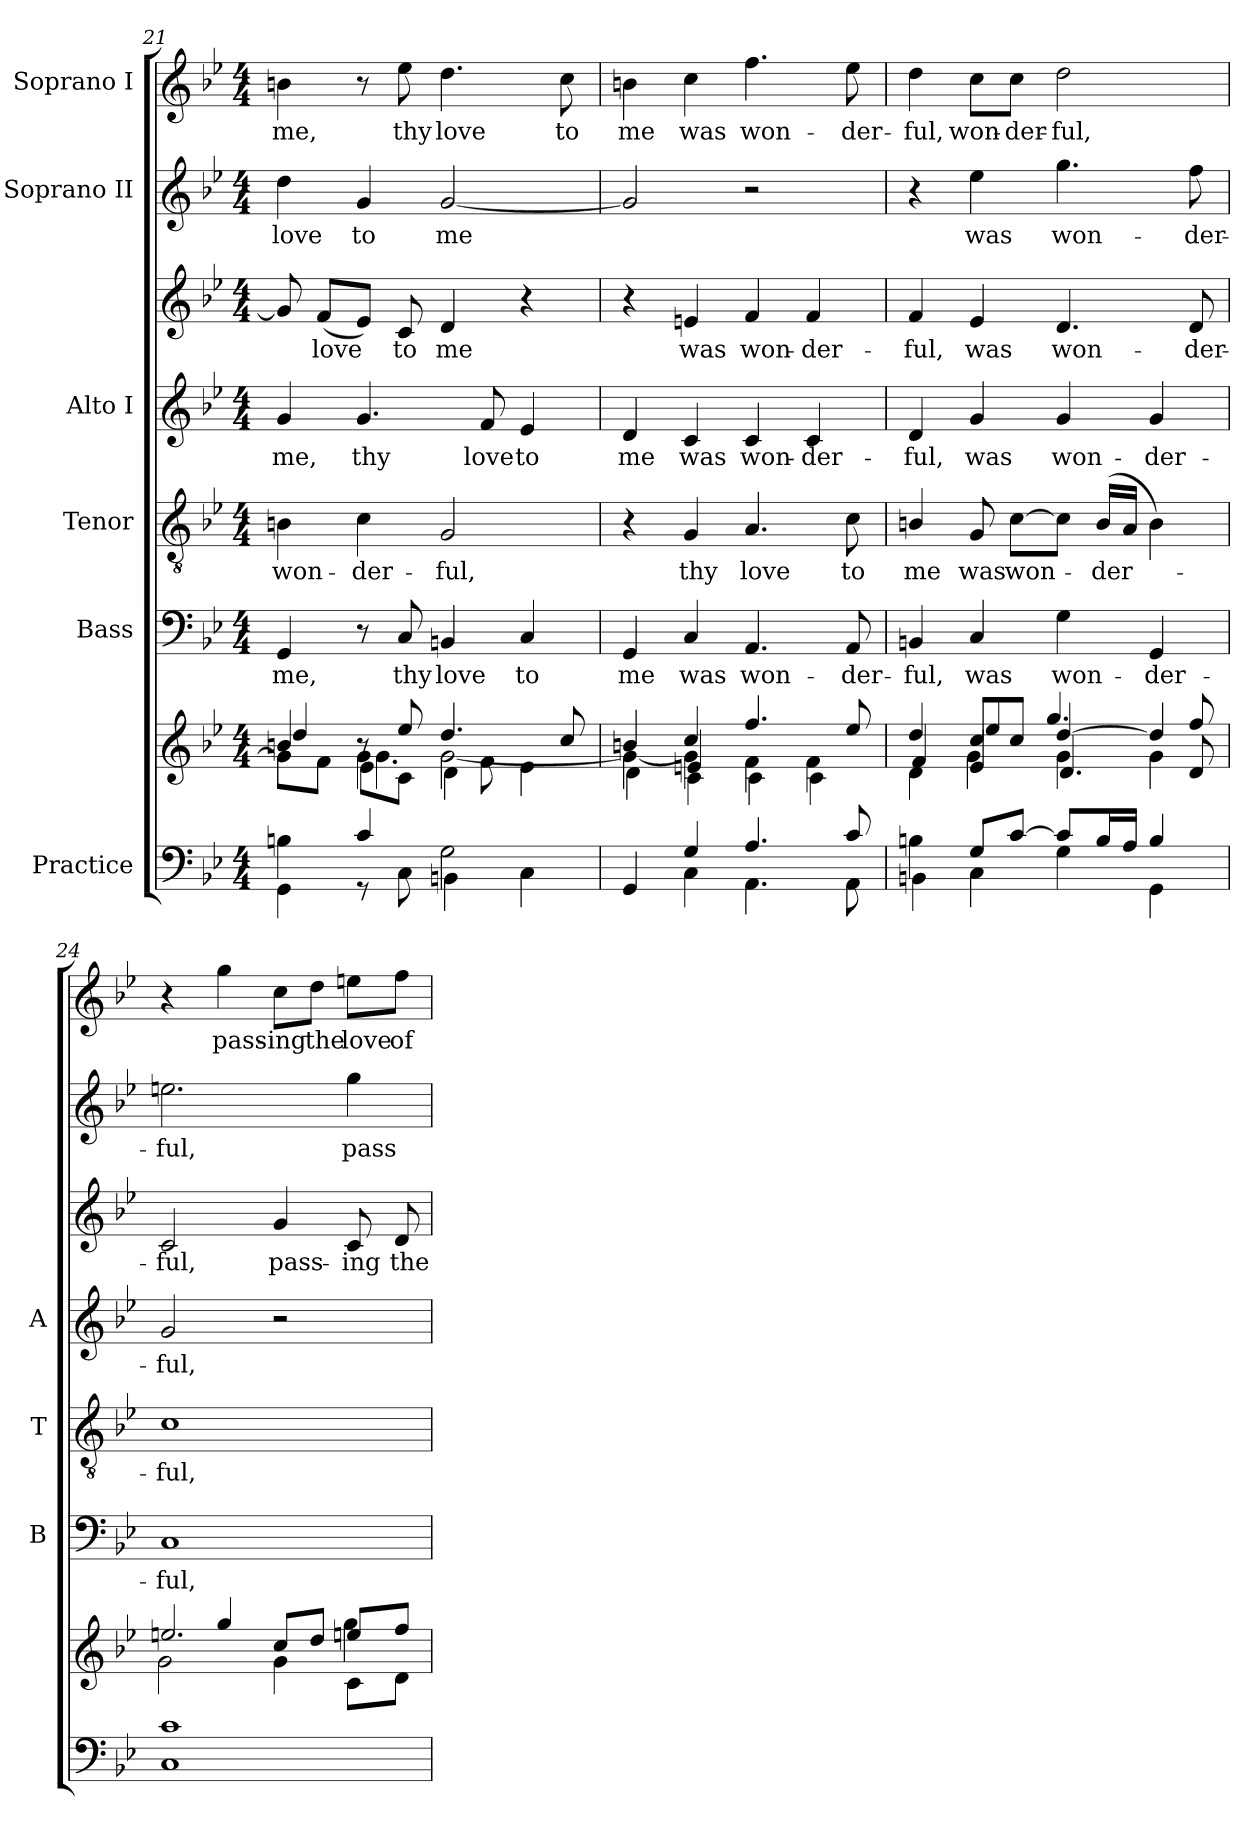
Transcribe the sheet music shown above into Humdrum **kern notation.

**kern	**kern	**kern	**text	**kern	**text	**kern	**text	**kern	**text	**kern	**text	**kern	**text
*part6	*part6	*part5	*part5	*part4	*part4	*part3	*part3	*part3	*part3	*part2	*part2	*part1	*part1
*staff8	*staff7	*staff6	*staff6	*staff5	*staff5	*staff4	*staff4	*staff3	*staff3	*staff2	*staff2	*staff1	*staff1
*I"Practice	*	*I"Bass	*	*I"Tenor	*	*I"Alto I	*	*	*	*I"Soprano II	*	*I"Soprano I	*
*	*	*I'B	*	*I'T	*	*I'A	*	*	*	*	*	*	*
!!LO:LB:g=z
*clefF4	*clefG2	*clefF4	*	*clefGv2	*	*clefG2	*	*clefG2	*	*clefG2	*	*clefG2	*
*k[b-e-]	*k[b-e-]	*k[b-e-]	*	*k[b-e-]	*	*k[b-e-]	*	*k[b-e-]	*	*k[b-e-]	*	*k[b-e-]	*
*B-:	*B-:	*B-:	*	*B-:	*	*B-:	*	*B-:	*	*B-:	*	*B-:	*
*M4/4	*M4/4	*M4/4	*	*M4/4	*	*M4/4	*	*M4/4	*	*M4/4	*	*M4/4	*
=21	=21	=21	=21	=21	=21	=21	=21	=21	=21	=21	=21	=21	=21
*^	*^	*	*	*	*	*	*	*	*	*	*	*	*
*	*	*	*^	*	*	*	*	*	*	*	*	*	*	*	*
*	*	*	*	*^	*	*	*	*	*	*	*	*	*	*	*	*
!	!	!	!	!	!	!	!LO:LY:b	!	!LO:LY:b	!	!LO:LY:b	!	!	!	!LO:LY:b	!	!LO:LY:b
4Bn\	4GG\	4bn/	4dd/	8g\L]	4g	4GG	me,	4Bn	won-	4g	me,	8g]	.	4dd	love	4bn	me,
!	!	!	!	!	!	!	!	!	!	!	!	!	!LO:LY:b	!	!	!	!
.	.	.	.	8f\J	.	.	.	.	.	.	.	(<8fL	love	.	.	.	.
!	!	!	!	!	!	!	!	!	!LO:LY:b	!	!LO:LY:b	!	!	!	!LO:LY:b	!	!
4c/	8r	8r	4g	8e-\L	4.g	8r	.	4c	-der-	4.g	thy	8e-J)	.	4g	to	8r	.
!	!	!	!	!	!	!	!LO:LY:b	!	!	!	!	!	!LO:LY:b	!	!	!	!LO:LY:b
.	8C\	8ee-/	.	8c\J	.	8C	thy	.	.	.	.	8c	to	.	.	8ee-	thy
!	!	!	!	!	!	!	!LO:LY:b	!	!LO:LY:b	!	!	!	!LO:LY:b	!	!LO:LY:b	!	!LO:LY:b
2G\	4BBn\	4.dd/	[2g\	4d\	.	4BBn	love	2G	-ful,	.	.	4d	me	[2g	me	4.dd	love
!	!	!	!	!	!	!	!	!	!	!	!LO:LY:b	!	!	!	!	!	!
.	.	.	.	.	8f\	.	.	.	.	8f	love	.	.	.	.	.	.
!	!	!	!	!	!	!	!LO:LY:b	!	!	!	!LO:LY:b	!	!	!	!	!	!
.	4C\	.	.	4ryy	4e-\	4C	to	.	.	4e-	to	4r	.	.	.	.	.
!	!	!	!	!	!	!	!	!	!	!	!	!	!	!	!	!	!LO:LY:b
.	.	8cc/	.	.	.	.	.	.	.	.	.	.	.	.	.	8cc	to
=22	=22	=22	=22	=22	=22	=22	=22	=22	=22	=22	=22	=22	=22	=22	=22	=22	=22
!	!	!	!	!	!	!	!LO:LY:b	!	!	!	!LO:LY:b	!	!	!	!	!	!LO:LY:b
4ryy	4GG	4bn/	4g_	4ryy	4d	4GG	me	4r	.	4d	-me	4r	.	2g]	.	4bn	me
!	!	!	!	!	!	!	!LO:LY:b	!	!LO:LY:b	!	!LO:LY:b	!	!LO:LY:b	!	!	!	!LO:LY:b
4G	4C\	4cc/	4g]	4en	4c	4C	was	4G	thy	4c	was	4en	was	.	.	4cc	was
!	!	!	!	!	!	!	!LO:LY:b	!	!LO:LY:b	!	!LO:LY:b	!	!LO:LY:b	!	!	!	!LO:LY:b
4.A	4.AA\	4.ff/	2ryy	4f\	4c\	4.AA	won-	4.A	love	4c	won-	4f	won-	2r	.	4.ff	won-
!	!	!	!	!	!	!	!	!	!	!	!LO:LY:b	!	!LO:LY:b	!	!	!	!
.	.	.	.	4f\	4c\	.	.	.	.	4c	-der-	4f	-der-	.	.	.	.
!	!	!	!	!	!	!	!LO:LY:b	!	!LO:LY:b	!	!	!	!	!	!	!	!LO:LY:b
8c	8AA\	8ee-/	.	.	.	8AA	-der-	8c	to	.	.	.	.	.	.	8ee-	-der-
=23	=23	=23	=23	=23	=23	=23	=23	=23	=23	=23	=23	=23	=23	=23	=23	=23	=23
!	!	!	!	!	!	!	!LO:LY:b	!	!LO:LY:b	!	!LO:LY:b	!	!LO:LY:b	!	!	!	!LO:LY:b
4Bn\	4BBn\	4dd/	4ryy	4f	4d	4BBn	-ful,	4Bn/	me	4d	-ful,	4f	-ful,	4r	.	4dd	-ful,
!	!	!	!	!	!	!	!LO:LY:b	!	!LO:LY:b	!	!LO:LY:b	!	!LO:LY:b	!	!LO:LY:b	!	!LO:LY:b
8G/L	4C\	8ccL	4ee-/	4e-	4g	4C	was	8G	was	4g	was	4e-	was	4ee-	was	8cc\L	won-
!	!	!	!	!	!	!	!	!	!LO:LY:b	!	!	!	!	!	!	!	!LO:LY:b
[8c/J	.	8ccJ	.	.	.	.	.	[8cL	won-	.	.	.	.	.	.	8cc\J	-der-
!	!	!	!	!	!	!	!LO:LY:b	!	!	!	!LO:LY:b	!	!LO:LY:b	!	!LO:LY:b	!	!LO:LY:b
8c/L]	4G	[4dd	4.gg/	4.d	4g\	4G	won-	8cJ]	.	4g	won-	4.d	won-	4.gg	won-	2dd	-ful,
!	!	!	!	!	!	!	!	!	!LO:LY:b	!	!	!	!	!	!	!	!
16B/L	.	.	.	.	.	.	.	(<16BLL	der-	.	.	.	.	.	.	.	.
16A/JJ	.	.	.	.	.	.	.	16AJJ	.	.	.	.	.	.	.	.	.
!	!	!	!	!	!	!	!LO:LY:b	!	!	!	!LO:LY:b	!	!	!	!	!	!
4B	4GG\	4dd]	.	.	4g\	4GG	-der-	4B)	.	4g	-der-	.	.	.	.	.	.
!	!	!	!	!	!	!	!	!	!	!	!	!	!LO:LY:b	!	!LO:LY:b	!	!
.	.	.	8ff/	8d	.	.	.	.	.	.	.	8d	-der-	8ff	-der-	.	.
=24	=24	=24	=24	=24	=24	=24	=24	=24	=24	=24	=24	=24	=24	=24	=24	=24	=24
!	!	!	!	!	!	!	!LO:LY:b	!	!LO:LY:b	!	!LO:LY:b	!	!LO:LY:b	!	!LO:LY:b	!	!
1c	1C	4ryy	2.een/	2cyy	2g\	1C	-ful,	1c	ful,	2g	ful,	2c	-ful,	2.een	-ful,	4r	.
!	!	!	!	!	!	!	!	!	!	!	!	!	!	!	!	!	!LO:LY:b
.	.	4gg/	.	.	.	.	.	.	.	.	.	.	.	.	.	4gg	pass-
!	!	!	!	!	!	!	!	!	!	!	!	!	!LO:LY:b	!	!	!	!LO:LY:b
.	.	8cc/L	.	4g\	2ryy	.	.	.	.	2r	.	4g	pass-	.	.	8cc\L	-ing
!	!	!	!	!	!	!	!	!	!	!	!	!	!	!	!	!	!LO:LY:b
.	.	8dd/J	.	.	.	.	.	.	.	.	.	.	.	.	.	8dd\J	the
!	!	!	!	!	!	!	!	!	!	!	!	!	!LO:LY:b	!	!LO:LY:b	!	!LO:LY:b
.	.	8eenL	4gg\	8c\L	.	.	.	.	.	.	.	8c	-ing	4gg	pass-	8een\L	love
!	!	!	!	!	!	!	!	!	!	!	!	!	!LO:LY:b	!	!	!	!LO:LY:b
.	.	8ffJ	.	8d\J	.	.	.	.	.	.	.	8d	the	.	.	8ff\J	of
*v	*v	*	*	*	*	*	*	*	*	*	*	*	*	*	*	*	*
*	*v	*v	*v	*v	*	*	*	*	*	*	*	*	*	*	*	*
=	=	=	=	=	=	=	=	=	=	=	=	=	=
*-	*-	*-	*-	*-	*-	*-	*-	*-	*-	*-	*-	*-	*-
